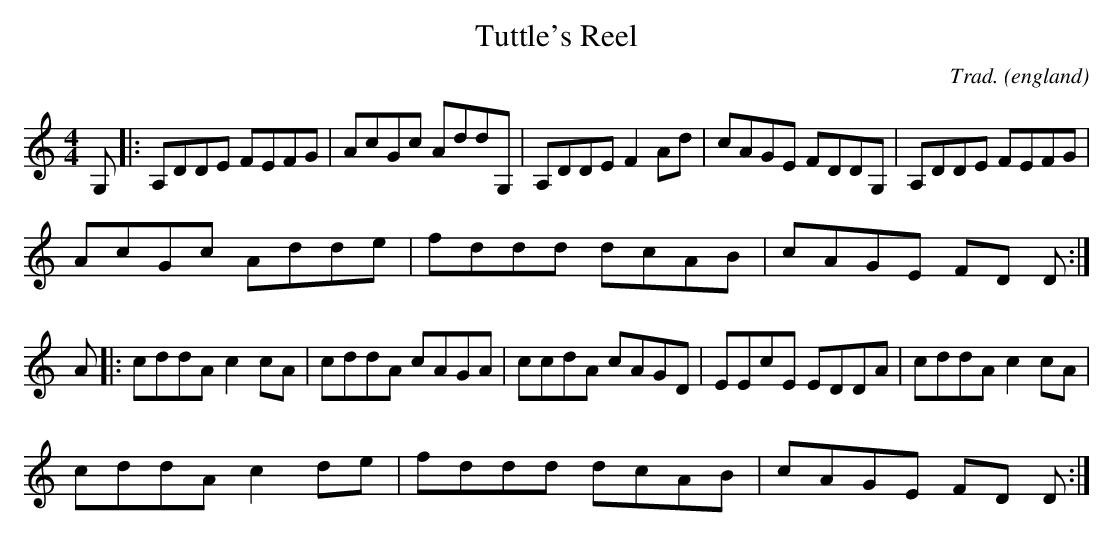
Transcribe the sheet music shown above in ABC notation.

X:1
T: Tuttle's Reel
O:england
C: Trad.
M: 4/4
L: 1/8
K: Am
G,|:A,DDE FEFG|AcGc AddG,|A,DDE F2 Ad|cAGE FDDG,|A,DDE FEFG|
AcGc Adde|fddd dcAB|cAGE FD D :|
A|:cddA c2 cA|cddA cAGA|ccdA cAGD|EEcE EDDA|cddA c2 cA|
cddA c2 de|fddd dcAB|cAGE FD D :|
